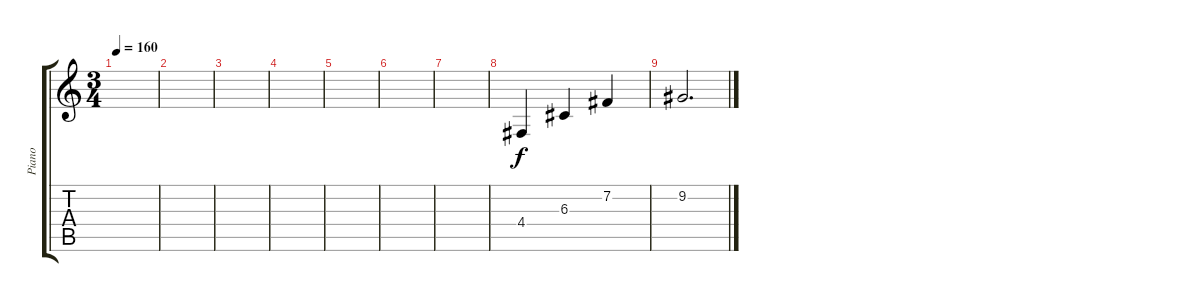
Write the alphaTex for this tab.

\track ("Piano" "Piano") {instrument brightacousticpiano}
\staff {score tabs}
\tuning (E4 B3 G3 D3 A2 E2) {hide}
\ts (3 4)
\tempo 160
\clef g2
\ks c
|
|
|
|
|
|
|
4.4.4 6.3.4 7.2.4 |
9.2.2{d}
